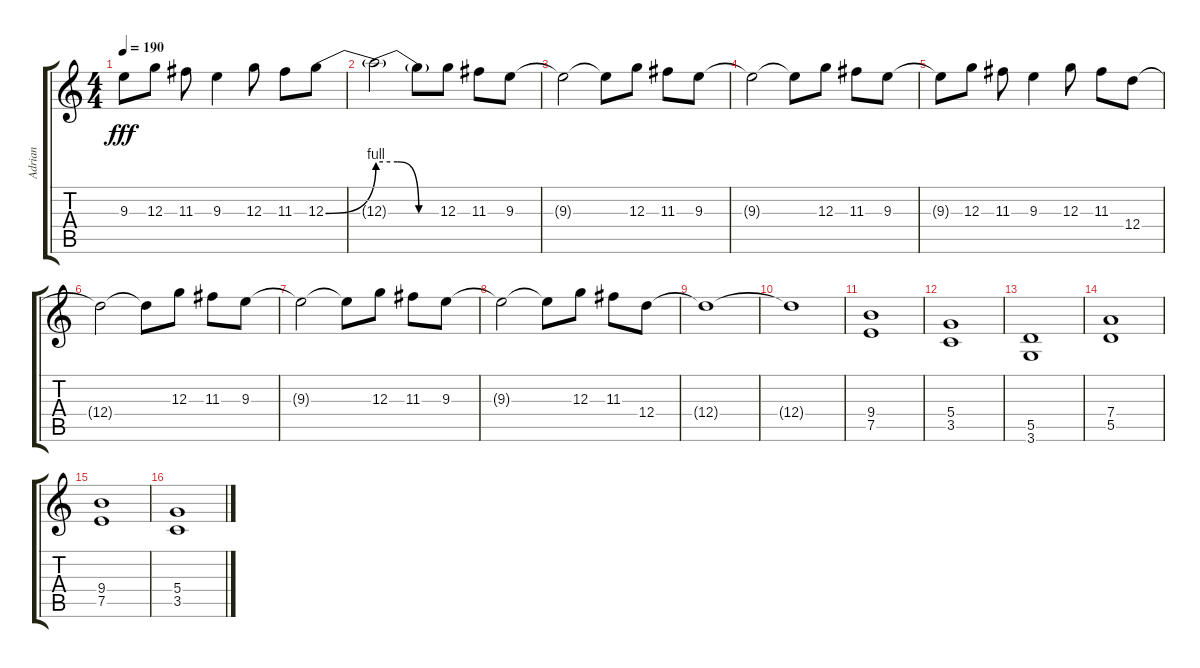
\track ("Adrian" "Adrian") {instrument distortionguitar}
\staff {score tabs}
\tuning (E4 B3 G3 D3 A2 E2) {hide}
\ts (4 4)
\tempo 190
\clef g2
\ks c
9.3{t}.8{dy fff} 12.3.8 11.3.8 9.3.4 12.3.8 11.3.8 12.3{be (bend 0 0 60 4)}.8 |
12.3{be (custom 0 4 20 4 40 0 60 0) t}.2 12.3{t}.8 12.3.8 11.3.8 9.3.8 |
9.3{t}.2 9.3{t}.8 12.3.8 11.3.8 9.3.8 |
9.3{t}.2 9.3{t}.8 12.3.8 11.3.8 9.3.8 |
9.3{t}.8 12.3.8 11.3.8 9.3.4 12.3.8 11.3.8 12.4.8 |
12.4{t}.2 12.4{t}.8 12.3.8 11.3.8 9.3.8 |
9.3{t}.2 9.3{t}.8 12.3.8 11.3.8 9.3.8 |
9.3{t}.2 9.3{t}.8 12.3.8 11.3.8 12.4.8 |
12.4{t}.1 |
12.4{t}.1 |
(9.4 7.5).1 |
(5.4 3.5).1 |
(5.5 3.6).1 |
(7.4 5.5).1 |
(9.4 7.5).1 |
(5.4 3.5).1
